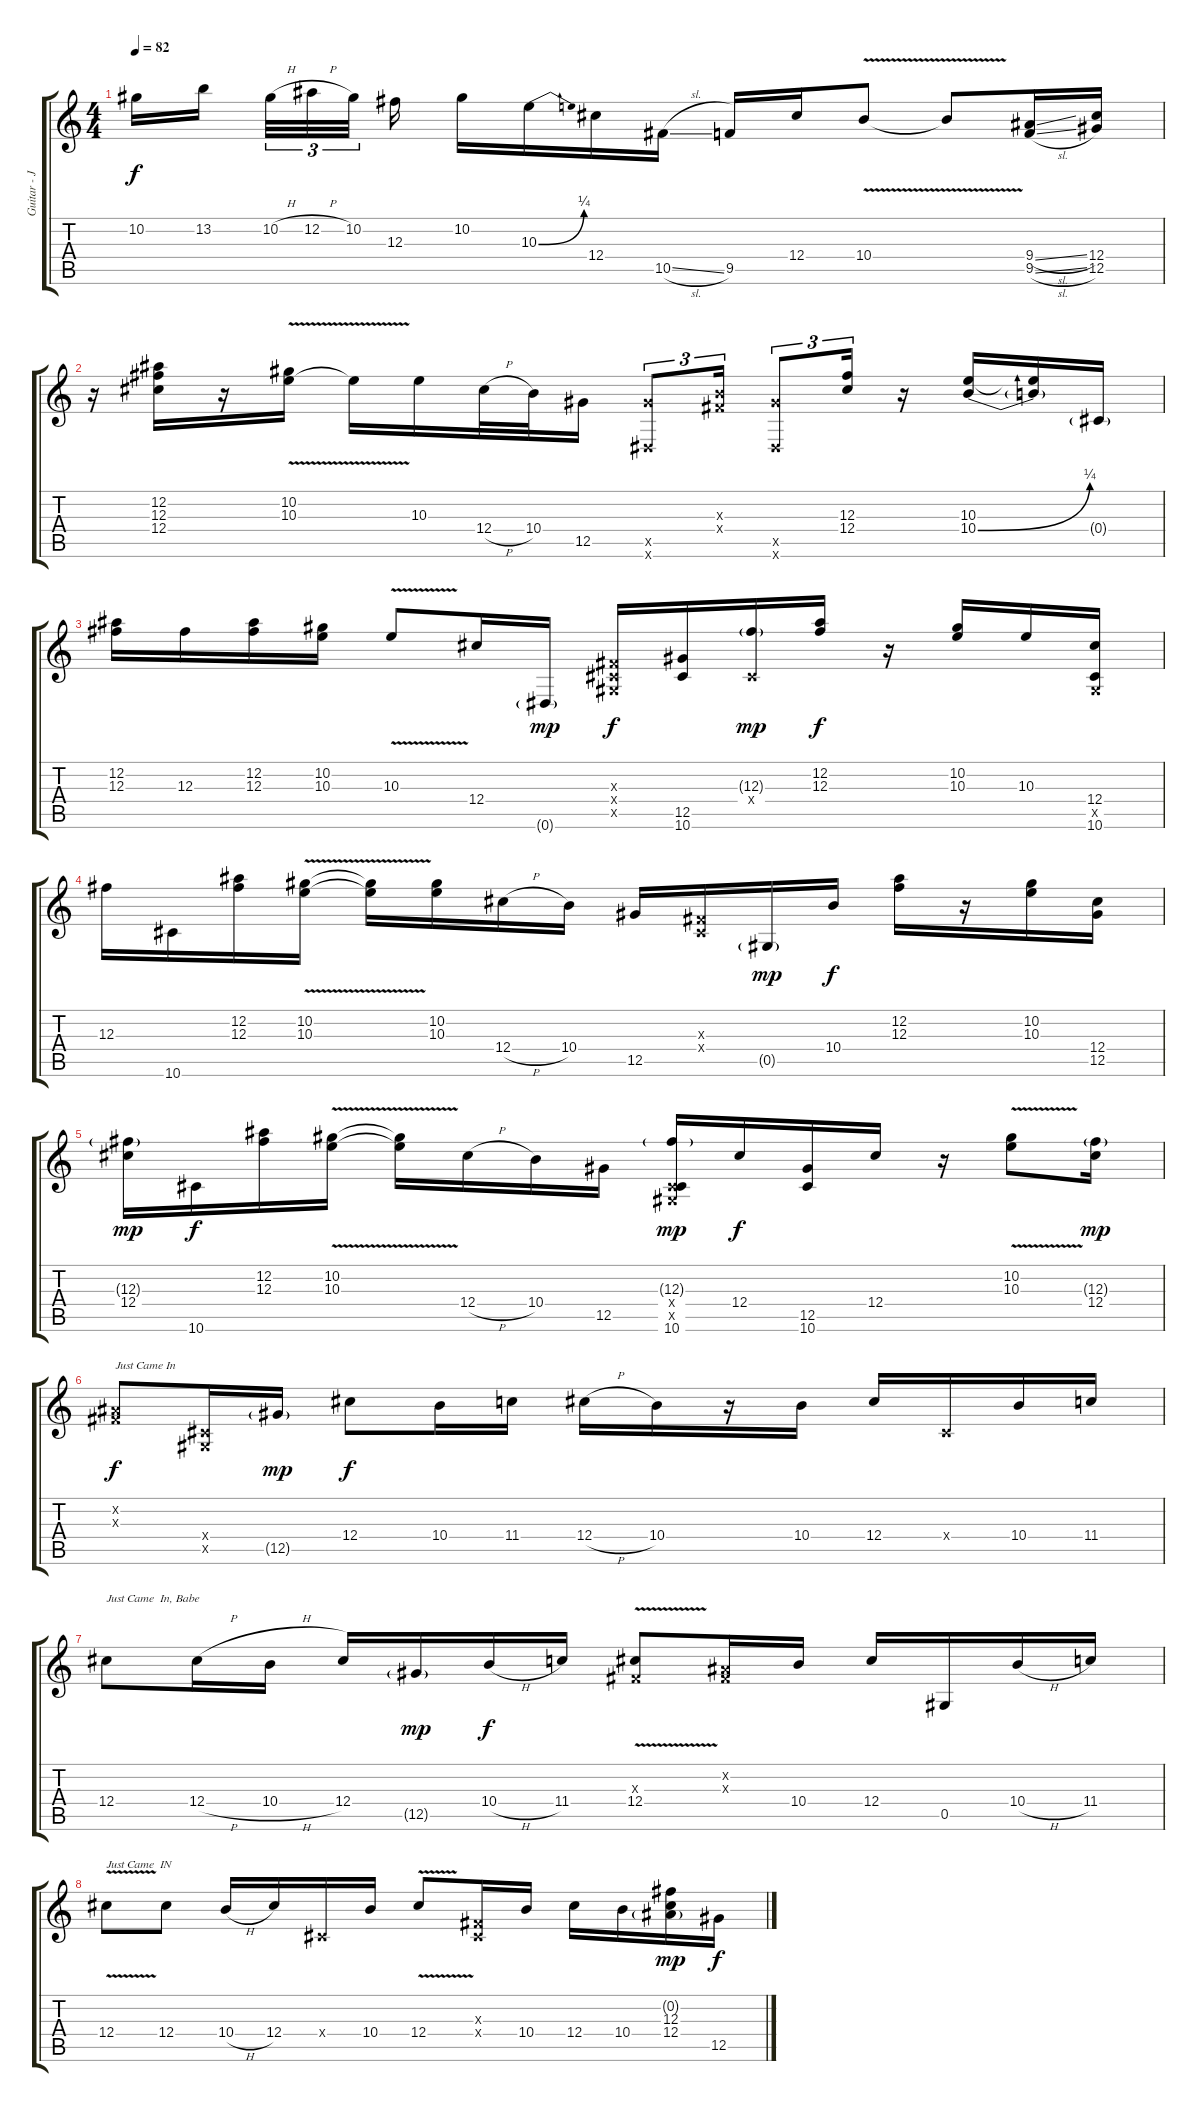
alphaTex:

\track ("Guitar - Jimi" "Guitar - J") {instrument distortionguitar}
\staff {score tabs}
\tuning (Eb4 Bb3 Gb3 Db3 Ab2 Eb2) {hide}
\ts (4 4)
\tempo 82
\clef g2
\ks c
10.2.16{dy f} 13.2.16 10.2{h}.32{tu (3 2)} 12.2{h}.32{tu (3 2)} 10.2.32{tu (3 2)} 12.3.16 10.2.16 10.3{be (bend 0 0 60 1)}.16 12.4.16 10.5{sl}.16 9.5.16 12.4.16 10.4{v}.8 10.4{t}.8 (9.4{sl} 9.5{sl}).16 (12.4 12.5).16 |
r.16 (12.2 12.3 12.4).16{volume 14} r.16 (10.2 10.3{v}).16 10.3{t}.16 10.3.16 12.4{h}.32 10.4.32 12.5.16 (12.5{x} 0.6{x}).8{tu (3 2)} (0.3{x} 10.4{x}).16{tu (3 2)} (12.5{x} 0.6{x}).8{tu (3 2)} (12.3 12.4).16{tu (3 2)} r.16 (10.3 10.4{be (bend 0 0 60 1)}).16 (10.3{t} 10.4{t}).16 0.4{g}.16 |
(12.2 12.3).16 12.3.16 (12.2 12.3).16 (10.2 10.3).16 10.3{v}.8 12.4.16 0.6{g}.16{dy mp} (0.3{x} 0.4{x} 0.5{x}).16{dy f} (12.5 10.6).16 (12.3{g} 0.4{x}).16{dy mp} (12.2 12.3).16{dy f} r.16 (10.2 10.3).16 10.3.16 (12.4 0.5{x} 10.6).16 |
12.3.16 10.6.16 (12.2 12.3).16 (10.2{v} 10.3{v}).16 (10.2{t} 10.3{t}).16 (10.2 10.3).16 12.4{h}.16 10.4.16 12.5.16 (0.3{x} 0.4{x}).16 0.5{g}.16{dy mp} 10.4.16{dy f} (12.2 12.3).16 r.16 (10.2 10.3).16 (12.4 12.5).16 |
(12.3{g} 12.4).16{dy mp} 10.6.16{dy f} (12.2 12.3).16 (10.2{v} 10.3{v}).16 (10.2{t} 10.3{t}).16 12.4{h}.16 10.4.16 12.5.16 (12.3{g} 0.4{x} 0.5{x} 10.6).16{dy mp} 12.4.16{dy f} (12.5 10.6).16 12.4.16 r.16 (10.2{v} 10.3{v}).8 (12.3{g} 12.4).16{dy mp} |
(0.2{x} 0.3{x}).8{txt "Just Came In" dy f volume 15 instrument distortionguitar} (0.4{x} 0.5{x}).16 12.5{g}.16{dy mp} 12.4.8{dy f} 10.4.16 11.4.16 12.4{h}.16 10.4.16 r.16 10.4.16 12.4.16 0.4{x}.16 10.4.16 11.4.16 |
12.4.8{txt "Just Came  In, Babe"} 12.4{h}.16 10.4{h}.16 12.4.16 12.5{g}.16{dy mp} 10.4{h}.16{dy f} 11.4.16 (0.3{x} 12.4{v}).8 (0.2{x} 0.3{x}).16 10.4.16 12.4.16 0.5.16 10.4{h}.16 11.4.16 |
12.4{v}.8{txt "Just Came  IN"} 12.4.8 10.4{h}.16 12.4.16 0.4{x}.16 10.4.16 12.4{v}.8 (0.3{x} 0.4{x}).16 10.4.16 12.4.16 10.4.16 (0.2{g} 12.3 12.4).16{dy mp} 12.5.16{dy f}
